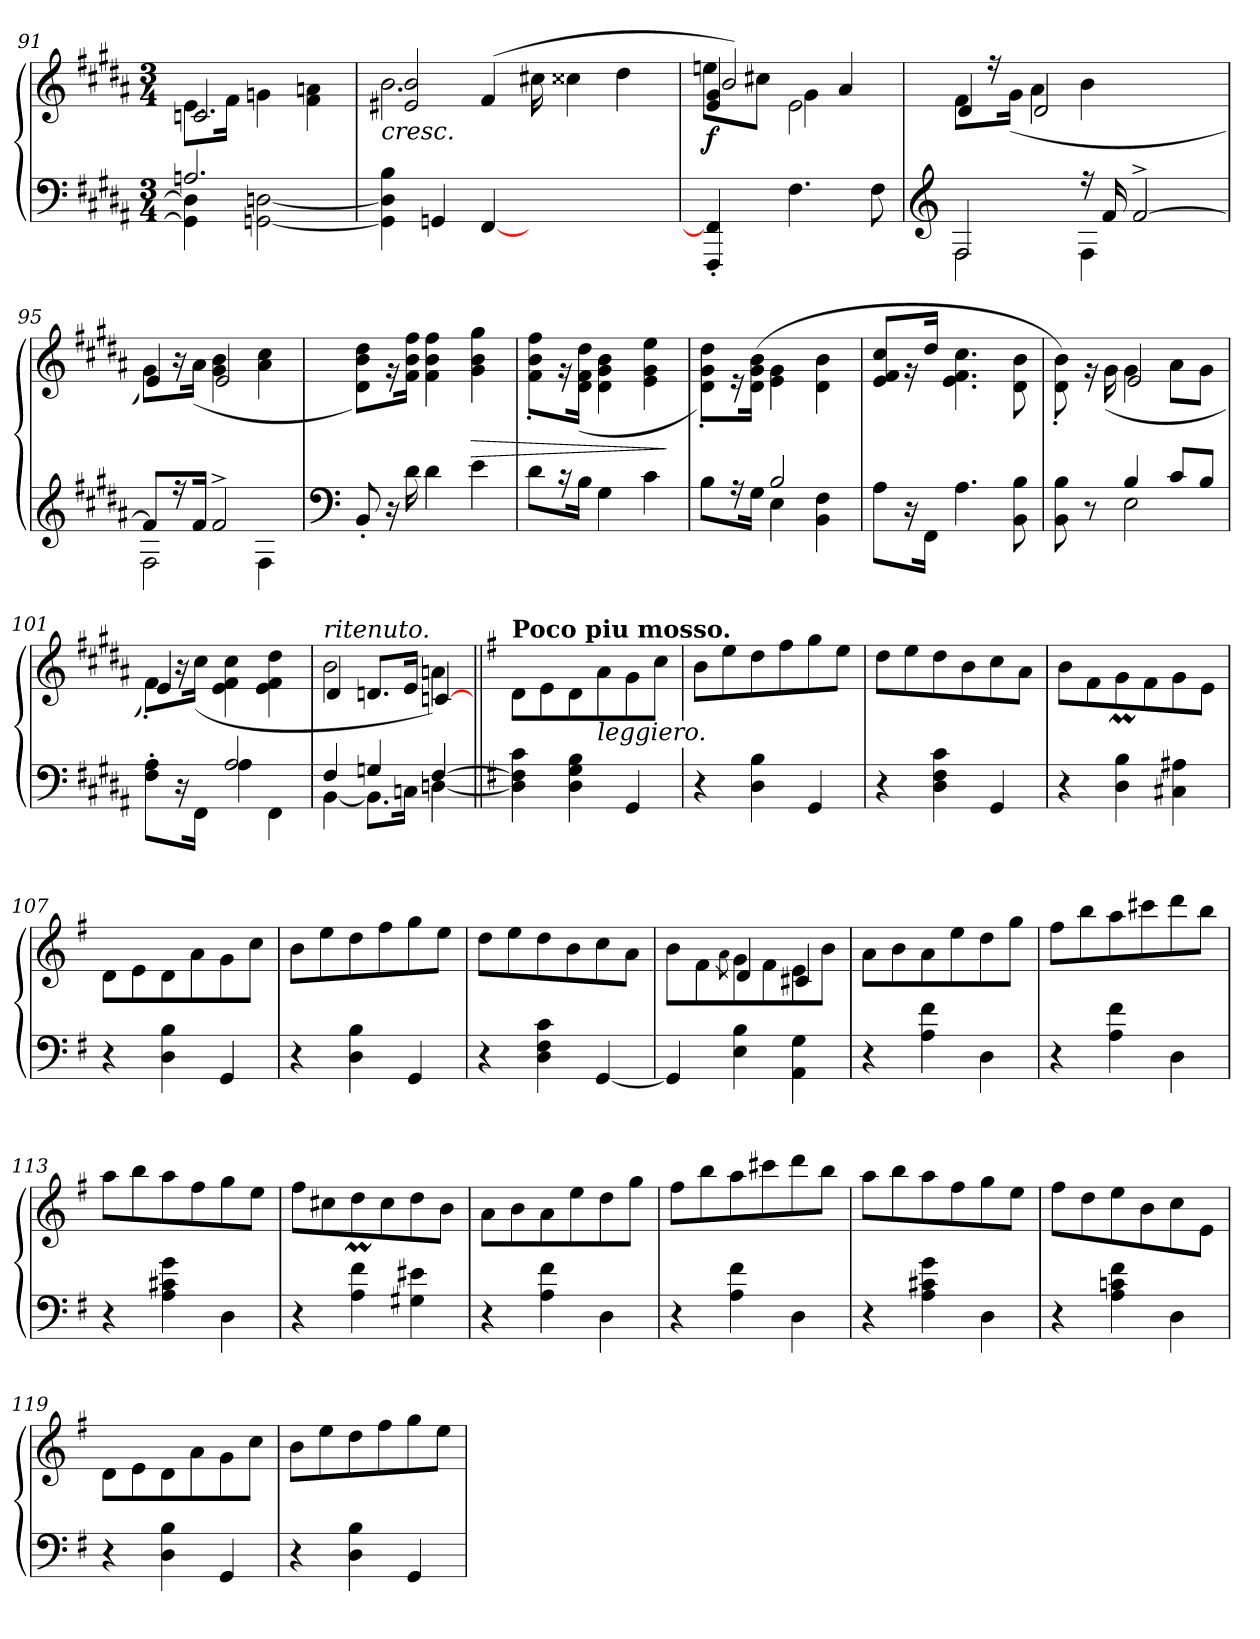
**kern	**kern	**dynam
*part1	*part1	*part1
*staff2	*staff1	*staff1/2
!!LO:LB:g=z
*clefF4	*clefG2	*
*k[f#c#g#d#a#]	*k[f#c#g#d#a#]	*
*B:	*B:	*
*M3/4	*M3/4	*
=91	=91	=91
*^	*^	*
*	*	*	*^	*
2.An/	4GG\] 4D\]	2.ryy	8.e\L	2.cn/	.
.	.	.	16f#\Jk	.	.
.	[2GGn\ [2Dn\	.	4gn\	.	.
.	.	.	4f#\ 4an\	.	.
*v	*v	*	*	*	*
=92	=92	=92	=92	=92
!	!LO:TX:b:i:t=cresc.	!	!	!
4GG\] 4D\] 4B\	2.ryy	2.b\	2e#X/ 2b/	.
4GGn/	.	.	.	.
[4FF#/	.	.	(>4f#/	.
2ryy	2ryy	16cc#X\	2ryy	.
.	.	4cc##X\	.	.
.	.	4dd#\	.	.
16ryy	16ryy	.	16ryy	.
=93	=93	=93	=93	=93
!	!	!	!	!LO:DY:b
4FFF#/' 4FF#/]'	4e/ 4g#/	8een\L	2b/)	f
.	.	8cc#X\J	.	.
4.F#\	2e\	4g#\	.	.
.	.	4ryy	4a#/	.
8F#\	.	.	.	.
=94	=94	=94	=94	=94
*clefG2	*	*	*	*
*^	*	*	*	*
2F#/	2F#\	2.ryy	8f#\L	4d#/	.
.	.	.	16r	.	.
.	.	.	(>16g#\Jk	.	.
.	.	.	4a#\	2d#/	.
16r	4F#\	.	4b\	.	.
16f#/	.	.	.	.	.
[2f#^/	.	.	.	.	.
.	4.ryy	4.ryy	4.ryy	4.ryy	.
=95	=95	=95	=95	=95	=95
8f#/L]	2F#\	2.ryy	8g#\L)	4e/	.
16r	.	.	16r	.	.
16f#/Jk	.	.	(>16a#\Jk	.	.
2f#^/	.	.	4g#\ 4b\	2e/	.
.	4F#\	.	4a#\ 4cc#\	.	.
*v	*v	*	*	*	*
*	*v	*v	*v	*
=96	=96	=96
*clefF4	*	*
*	*^	*
8BB'/	2.ryy	8d#\ 8b\ 8dd#\L)	.
16r	.	16r	.
16d#\	.	16f#\ 16b\ 16ff#\Jk	.
4d#\	.	4f#\ 4b\ 4ff#\	.
!	!	!	!LO:HP:b
4e\	.	4g#\ 4b\ 4gg#\	>
!!LO:LB:g=z	!!
=97	=97	=97	=97
8d#\L	2.ryy	8f#\' 8b\' 8ff#\'L	.
16r	.	16r	.
16B\Jk	.	(>16d#\ 16f#\ 16dd#\Jk	.
4G#\	.	4d#\ 4g#\ 4b\	.
4c#\	.	4e\ 4g#\ 4ee\	.
*	*v	*v	*
.	.	]
=98	=98	=98
*^	*^	*
4ryy	8B\L	2.ryy	8d#\' 8g#\' 8dd#\'L)	.
.	16r	.	16r	.
.	16G#\Jk	.	(>16d#\ 16g#\ 16b\Jk	.
2B/	4E\	.	4e\ 4g#\	.
.	4BB\ 4F#\	.	4d#\ 4b\	.
*v	*v	*	*	*
=99	=99	=99	=99
8A#\L	2.ryy	8e/ 8f#/ 8cc#/L	.
16r	.	16r	.
16FF#\Jk	.	16dd#/Jk	.
4.A#\	.	4.e\ 4.f#\ 4.cc#\	.
8BB\ 8B\	.	8d#\ 8b\	.
=100	=100	=100	=100
*^	*	*^	*
4ryy	8BB\ 8B\	2.ryy	8d#\' 8b\')	4ryy	.
.	8r	.	16r	.	.
.	.	.	(>16g#\	.	.
4B/	2E\	.	4g#\	2e/	.
8c#/L	.	.	8a#\L	.	.
8B/J	.	.	8g#\J	.	.
=101	=101	=101	=101	=101	=101
4ryy	8F#\' 8A#\'L	2.ryy	8f#'\L)	4e/	.
.	16r	.	16r	.	.
.	16FF#\Jk	.	(>16cc#\Jk	.	.
2A#/	4A#\	.	4e\ 4f#\ 4cc#\	2ryy	.
.	4FF#\	.	4e\ 4f#\ 4dd#\	.	.
=102	=102	=102	=102	=102	=102
!	!	!LO:TX:a:i:t=ritenuto.	!	!	!
4F#/	[4BB\	2.ryy	2b\	4d#/	.
4Gn/	8.BB\L]	.	.	8.dn/L	.
.	16Cn\Jk	.	.	16e/Jk	.
[4F#/	[4Dn\	.	4an\)	[4cn/	.
*v	*v	*	*	*	*
*	*v	*v	*v	*
!!LO:PB:g=z
=103||	=103||	=103||
*k[f#]	*k[f#]	*
*^	*^	*
*	*	*	*^	*
!	!	!LO:TX:a:B:t=Poco piu mosso.	!	!	!
*v	*v	*	*	*	*
*	*	*v	*v	*
4D\] 4F#\] 4c\	2.ryy	(>8d\L	.
.	.	8e\	.
4D\ 4G\ 4B\	.	8d\	.
!	!	!LO:TX:b:i:t=leggiero.	!
.	.	8a\	.
4GG/	.	8g\	.
.	.	8cc\J	.
=104	=104	=104	=104
4r	2.ryy	8b\L	.
.	.	8ee\	.
4D\ 4B\	.	8dd\	.
.	.	8ff#\	.
4GG/	.	8gg\	.
.	.	8ee\J	.
=105	=105	=105	=105
4r	2.ryy	8dd\L	.
.	.	8ee\	.
4D\ 4F#\ 4c\	.	8dd\	.
.	.	8b\	.
4GG/	.	8cc\	.
.	.	8a\J	.
=106	=106	=106	=106
4r	2.ryy	8b\L	.
.	.	8f#\	.
4D\ 4B\	.	8gM\	.
.	.	8f#\	.
4C#X\ 4A#X\	.	8g\	.
.	.	8e\J	.
=107	=107	=107	=107
4r	2.ryy	8d\L	.
.	.	8e\	.
4D\ 4B\	.	8d\	.
.	.	8a\	.
4GG/	.	8g\	.
.	.	8cc\J	.
=108	=108	=108	=108
4r	2.ryy	8b\L	.
.	.	8ee\	.
4D\ 4B\	.	8dd\	.
.	.	8ff#\	.
4GG/)	.	8gg\	.
.	.	8ee\J	.
=109	=109	=109	=109
4r	2.ryy	8dd\L	.
.	.	8ee\	.
4D\ 4F#\ 4c\	.	8dd\	.
.	.	8b\	.
[4GG/	.	8cc\	.
.	.	8a\J	.
!!LO:LB:g=z
=110	=110	=110	=110
*	*	*^	*
4GG/]	2.ryy	8b\L	4ryy	.
.	.	8f#\	.	.
.	.	8qa\	.	.
4E\ 4B\	.	8g\	4d/	.
.	.	8f#\	.	.
4AA\ 4G\	.	8e\	4c#X/	.
.	.	8b\J	.	.
*	*	*v	*v	*
=111	=111	=111	=111
4r	2.ryy	8a\L	.
.	.	8b\	.
4A\ 4f#\	.	8a\	.
.	.	8ee\	.
4D\	.	8dd\	.
.	.	8gg\J	.
=112	=112	=112	=112
4r	2.ryy	8ff#\L	.
.	.	8bb\	.
4A\ 4f#\	.	8aa\	.
.	.	8ccc#X\	.
4D\	.	8ddd\	.
.	.	8bb\J	.
=113	=113	=113	=113
4r	2.ryy	8aa\L	.
.	.	8bb\	.
4A\ 4c#X\ 4g\	.	8aa\	.
.	.	8ff#\	.
4D\	.	8gg\	.
.	.	8ee\J	.
=114	=114	=114	=114
4r	2.ryy	8ff#\L	.
.	.	8cc#X\	.
4A\ 4f#\	.	8ddM\	.
.	.	8cc#\	.
4G#X\ 4e#X\	.	8dd\	.
.	.	8b\J	.
=115	=115	=115	=115
4r	2.ryy	8a\L	.
.	.	8b\	.
4A\ 4f#\	.	8a\	.
.	.	8ee\	.
4D\	.	8dd\	.
.	.	8gg\J	.
!!LO:LB:g=z	!!
=116	=116	=116	=116
4r	2.ryy	8ff#\L	.
.	.	8bb\	.
4A\ 4f#\	.	8aa\	.
.	.	8ccc#X\	.
4D\	.	8ddd\	.
.	.	8bb\J	.
=117	=117	=117	=117
4r	2.ryy	8aa\L	.
.	.	8bb\	.
4A\ 4c#X\ 4g\	.	8aa\	.
.	.	8ff#\	.
4D\	.	8gg\	.
.	.	8ee\J	.
=118	=118	=118	=118
4r	2.ryy	8ff#\L	.
.	.	8dd\	.
4A\ 4cn\ 4f#\	.	8ee\	.
.	.	8b\	.
4D\	.	8cc\	.
.	.	8e\J	.
=119	=119	=119	=119
4r	2.ryy	8d\L	.
.	.	8e\	.
4D\ 4B\	.	8d\	.
.	.	8a\	.
4GG/	.	8g\	.
.	.	8cc\J	.
=120	=120	=120	=120
4r	2.ryy	8b\L	.
.	.	8ee\	.
4D\ 4B\	.	8dd\	.
.	.	8ff#\	.
4GG/	.	8gg\	.
.	.	8ee\J	.
*	*v	*v	*
=	=	=
*-	*-	*-
